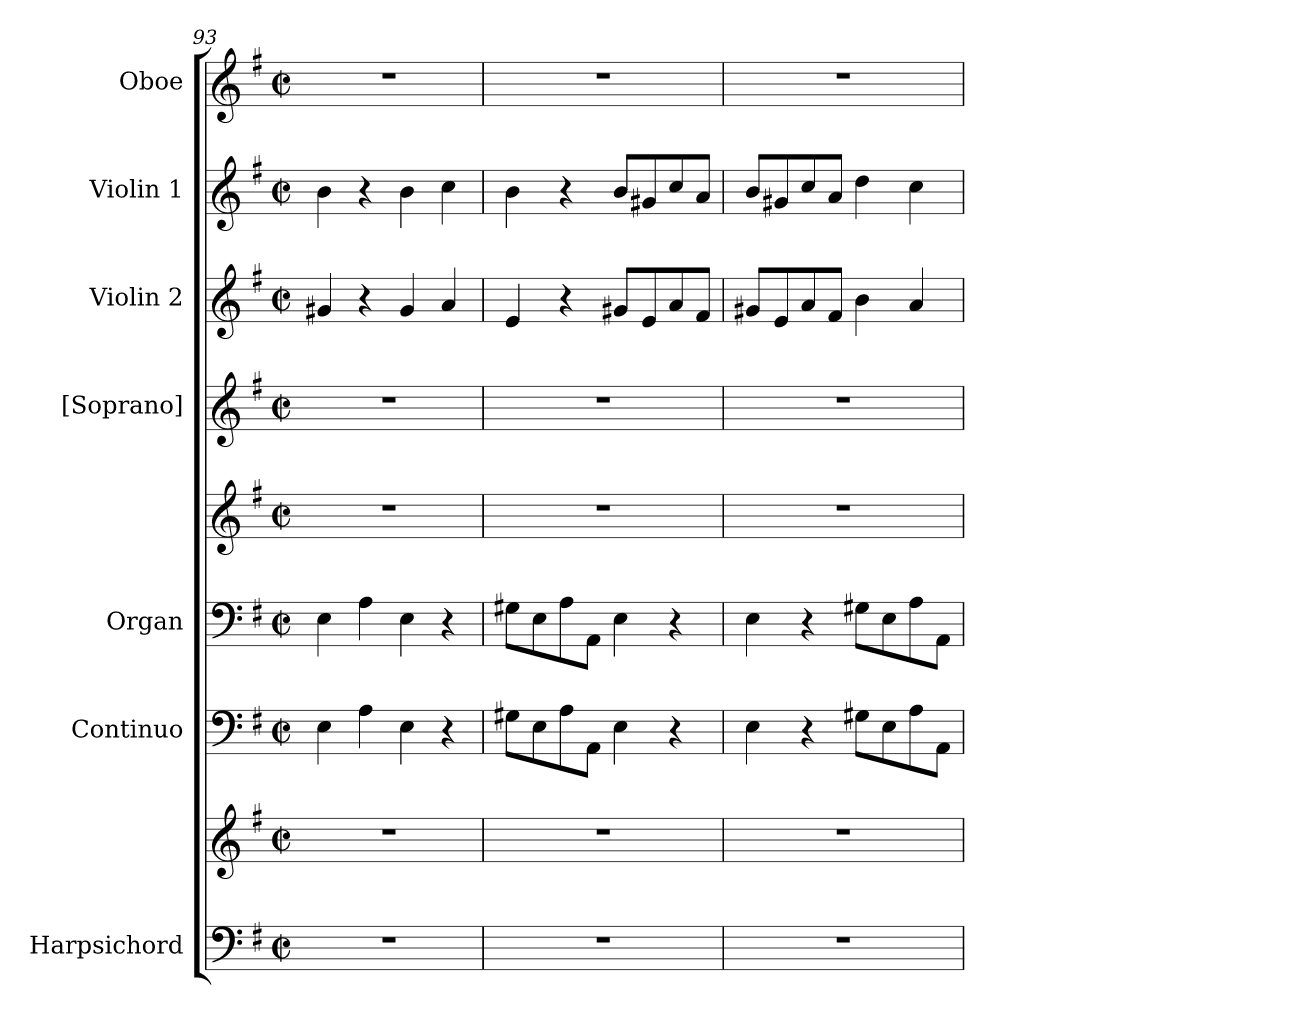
**kern	**kern	**kern	**kern	**kern	**kern	**kern	**kern	**kern
*part7	*part7	*part6	*part5	*part5	*part4	*part3	*part2	*part1
*staff9	*staff8	*staff7	*staff6	*staff5	*staff4	*staff3	*staff2	*staff1
*I"Harpsichord	*	*I"Continuo	*I"Organ	*	*I"[Soprano]	*I"Violin 2	*I"Violin 1	*I"Oboe
*	*	*I'Cont.	*I'Org.	*	*I'S.	*I'Vln. 2	*I'Vln. 1	*I'Ob.
!!LO:LB:g=z
*clefF4	*clefG2	*clefF4	*clefF4	*clefG2	*clefG2	*clefG2	*clefG2	*clefG2
*k[f#]	*k[f#]	*k[f#]	*k[f#]	*k[f#]	*k[f#]	*k[f#]	*k[f#]	*k[f#]
*G:	*G:	*G:	*G:	*G:	*G:	*G:	*G:	*G:
*M2/2	*M2/2	*M2/2	*M2/2	*M2/2	*M2/2	*M2/2	*M2/2	*M2/2
*met(c|)	*met(c|)	*met(c|)	*met(c|)	*met(c|)	*met(c|)	*met(c|)	*met(c|)	*met(c|)
=93	=93	=93	=93	=93	=93	=93	=93	=93
1r	1r	4Ei\	4Ei\	1r	1r	4g#Xi/	4bi\	1r
.	.	4Ai\	4Ai\	.	.	4r	4r	.
.	.	4Ei\	4Ei\	.	.	4g#i/	4bi\	.
.	.	4r	4r	.	.	4ai/	4cci\	.
=94	=94	=94	=94	=94	=94	=94	=94	=94
1r	1r	8G#Xi\L	8G#Xi\L	1r	1r	4ei/	4bi\	1r
.	.	8Ei\	8Ei\	.	.	.	.	.
.	.	8Ai\	8Ai\	.	.	4r	4r	.
.	.	8AAi\J	8AAi\J	.	.	.	.	.
.	.	4Ei\	4Ei\	.	.	8g#Xi/L	8bi/L	.
.	.	.	.	.	.	8ei/	8g#Xi/	.
.	.	4r	4r	.	.	8ai/	8cci/	.
.	.	.	.	.	.	8f#i/J	8ai/J	.
=95	=95	=95	=95	=95	=95	=95	=95	=95
1r	1r	4Ei\	4Ei\	1r	1r	8g#Xi/L	8bi/L	1r
.	.	.	.	.	.	8ei/	8g#Xi/	.
.	.	4r	4r	.	.	8ai/	8cci/	.
.	.	.	.	.	.	8f#i/J	8ai/J	.
.	.	8G#Xi\L	8G#Xi\L	.	.	4bi\	4ddi\	.
.	.	8Ei\	8Ei\	.	.	.	.	.
.	.	8Ai\	8Ai\	.	.	4ai/	4cci\	.
.	.	8AAi\J	8AAi\J	.	.	.	.	.
=	=	=	=	=	=	=	=	=
*-	*-	*-	*-	*-	*-	*-	*-	*-
